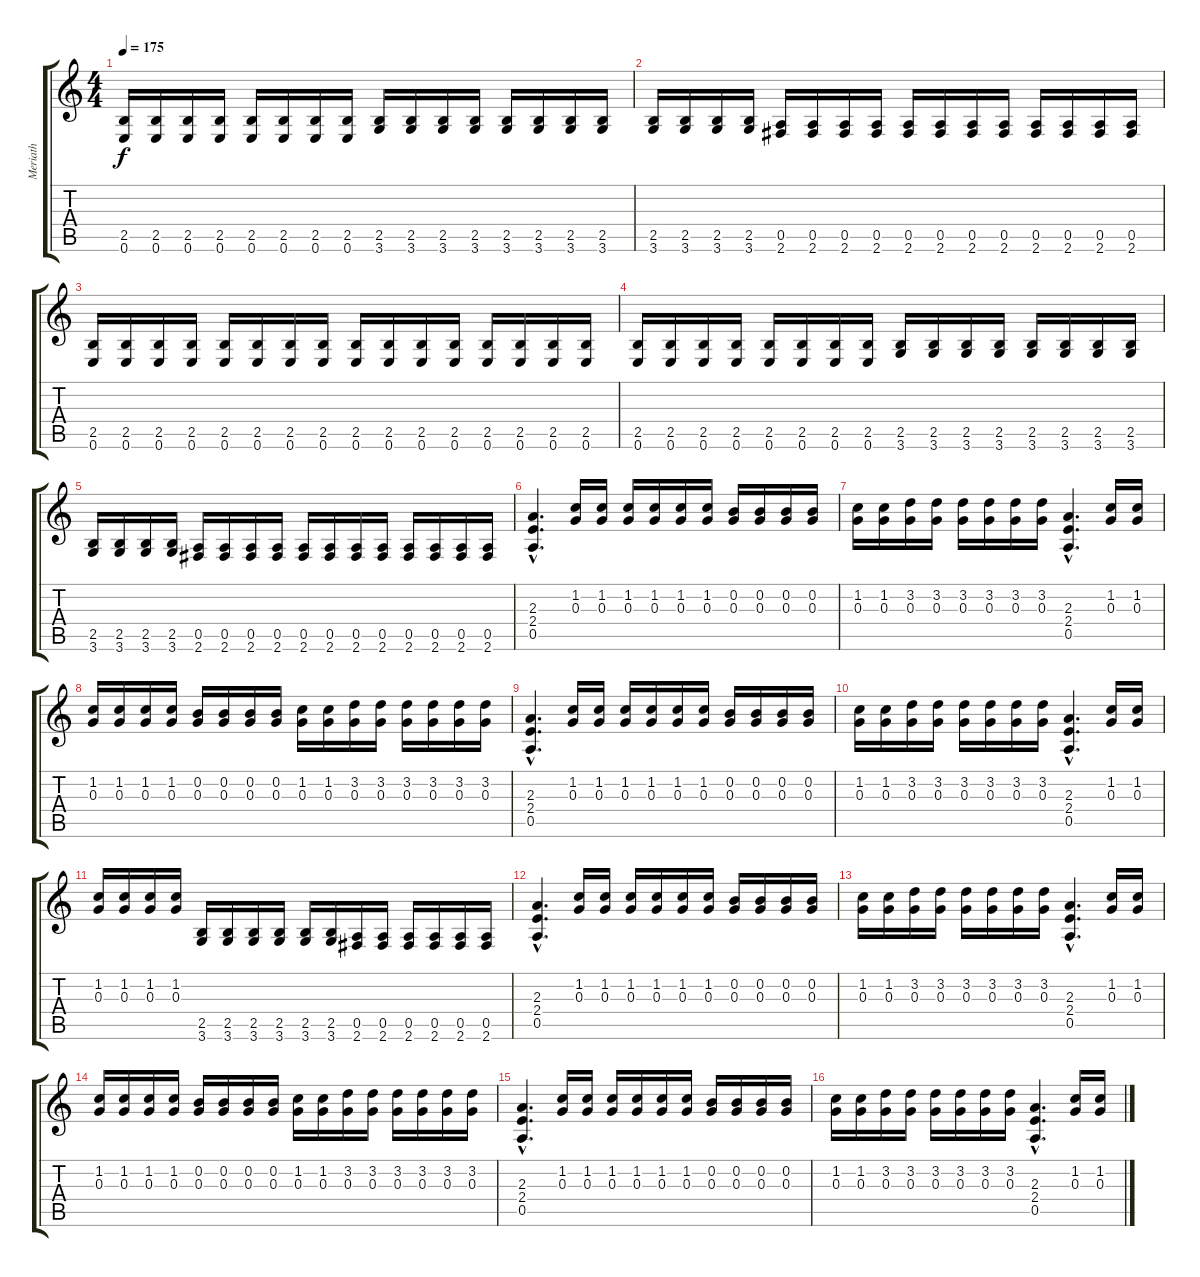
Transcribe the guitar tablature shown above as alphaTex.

\track ("Meriath" "Meriath") {instrument distortionguitar}
\staff {score tabs}
\tuning (E4 B3 G3 D3 A2 E2) {hide}
\ts (4 4)
\tempo 175
\clef g2
\ks c
(2.5 0.6).16{dy f} (2.5 0.6).16 (2.5 0.6).16 (2.5 0.6).16 (2.5 0.6).16 (2.5 0.6).16 (2.5 0.6).16 (2.5 0.6).16 (2.5 3.6).16 (2.5 3.6).16 (2.5 3.6).16 (2.5 3.6).16 (2.5 3.6).16 (2.5 3.6).16 (2.5 3.6).16 (2.5 3.6).16 |
(2.5 3.6).16 (2.5 3.6).16 (2.5 3.6).16 (2.5 3.6).16 (0.5 2.6).16 (0.5 2.6).16 (0.5 2.6).16 (0.5 2.6).16 (0.5 2.6).16 (0.5 2.6).16 (0.5 2.6).16 (0.5 2.6).16 (0.5 2.6).16 (0.5 2.6).16 (0.5 2.6).16 (0.5 2.6).16 |
(2.5 0.6).16 (2.5 0.6).16 (2.5 0.6).16 (2.5 0.6).16 (2.5 0.6).16 (2.5 0.6).16 (2.5 0.6).16 (2.5 0.6).16 (2.5 0.6).16 (2.5 0.6).16 (2.5 0.6).16 (2.5 0.6).16 (2.5 0.6).16 (2.5 0.6).16 (2.5 0.6).16 (2.5 0.6).16 |
(2.5 0.6).16 (2.5 0.6).16 (2.5 0.6).16 (2.5 0.6).16 (2.5 0.6).16 (2.5 0.6).16 (2.5 0.6).16 (2.5 0.6).16 (2.5 3.6).16 (2.5 3.6).16 (2.5 3.6).16 (2.5 3.6).16 (2.5 3.6).16 (2.5 3.6).16 (2.5 3.6).16 (2.5 3.6).16 |
(2.5 3.6).16 (2.5 3.6).16 (2.5 3.6).16 (2.5 3.6).16 (0.5 2.6).16 (0.5 2.6).16 (0.5 2.6).16 (0.5 2.6).16 (0.5 2.6).16 (0.5 2.6).16 (0.5 2.6).16 (0.5 2.6).16 (0.5 2.6).16 (0.5 2.6).16 (0.5 2.6).16 (0.5 2.6).16 |
(2.3{hac} 2.4{hac} 0.5{hac}).4{d} (1.2 0.3).16 (1.2 0.3).16 (1.2 0.3).16 (1.2 0.3).16 (1.2 0.3).16 (1.2 0.3).16 (0.2 0.3).16 (0.2 0.3).16 (0.2 0.3).16 (0.2 0.3).16 |
(1.2 0.3).16 (1.2 0.3).16 (3.2 0.3).16 (3.2 0.3).16 (3.2 0.3).16 (3.2 0.3).16 (3.2 0.3).16 (3.2 0.3).16 (2.3{hac} 2.4{hac} 0.5{hac}).4{d} (1.2 0.3).16 (1.2 0.3).16 |
(1.2 0.3).16 (1.2 0.3).16 (1.2 0.3).16 (1.2 0.3).16 (0.2 0.3).16 (0.2 0.3).16 (0.2 0.3).16 (0.2 0.3).16 (1.2 0.3).16 (1.2 0.3).16 (3.2 0.3).16 (3.2 0.3).16 (3.2 0.3).16 (3.2 0.3).16 (3.2 0.3).16 (3.2 0.3).16 |
(2.3{hac} 2.4{hac} 0.5{hac}).4{d} (1.2 0.3).16 (1.2 0.3).16 (1.2 0.3).16 (1.2 0.3).16 (1.2 0.3).16 (1.2 0.3).16 (0.2 0.3).16 (0.2 0.3).16 (0.2 0.3).16 (0.2 0.3).16 |
(1.2 0.3).16 (1.2 0.3).16 (3.2 0.3).16 (3.2 0.3).16 (3.2 0.3).16 (3.2 0.3).16 (3.2 0.3).16 (3.2 0.3).16 (2.3{hac} 2.4{hac} 0.5{hac}).4{d} (1.2 0.3).16 (1.2 0.3).16 |
(1.2 0.3).16 (1.2 0.3).16 (1.2 0.3).16 (1.2 0.3).16 (2.5 3.6).16 (2.5 3.6).16 (2.5 3.6).16 (2.5 3.6).16 (2.5 3.6).16 (2.5 3.6).16 (0.5 2.6).16 (0.5 2.6).16 (0.5 2.6).16 (0.5 2.6).16 (0.5 2.6).16 (0.5 2.6).16 |
(2.3{hac} 2.4{hac} 0.5{hac}).4{d} (1.2 0.3).16 (1.2 0.3).16 (1.2 0.3).16 (1.2 0.3).16 (1.2 0.3).16 (1.2 0.3).16 (0.2 0.3).16 (0.2 0.3).16 (0.2 0.3).16 (0.2 0.3).16 |
(1.2 0.3).16 (1.2 0.3).16 (3.2 0.3).16 (3.2 0.3).16 (3.2 0.3).16 (3.2 0.3).16 (3.2 0.3).16 (3.2 0.3).16 (2.3{hac} 2.4{hac} 0.5{hac}).4{d} (1.2 0.3).16 (1.2 0.3).16 |
(1.2 0.3).16 (1.2 0.3).16 (1.2 0.3).16 (1.2 0.3).16 (0.2 0.3).16 (0.2 0.3).16 (0.2 0.3).16 (0.2 0.3).16 (1.2 0.3).16 (1.2 0.3).16 (3.2 0.3).16 (3.2 0.3).16 (3.2 0.3).16 (3.2 0.3).16 (3.2 0.3).16 (3.2 0.3).16 |
(2.3{hac} 2.4{hac} 0.5{hac}).4{d} (1.2 0.3).16 (1.2 0.3).16 (1.2 0.3).16 (1.2 0.3).16 (1.2 0.3).16 (1.2 0.3).16 (0.2 0.3).16 (0.2 0.3).16 (0.2 0.3).16 (0.2 0.3).16 |
(1.2 0.3).16 (1.2 0.3).16 (3.2 0.3).16 (3.2 0.3).16 (3.2 0.3).16 (3.2 0.3).16 (3.2 0.3).16 (3.2 0.3).16 (2.3{hac} 2.4{hac} 0.5{hac}).4{d} (1.2 0.3).16 (1.2 0.3).16
